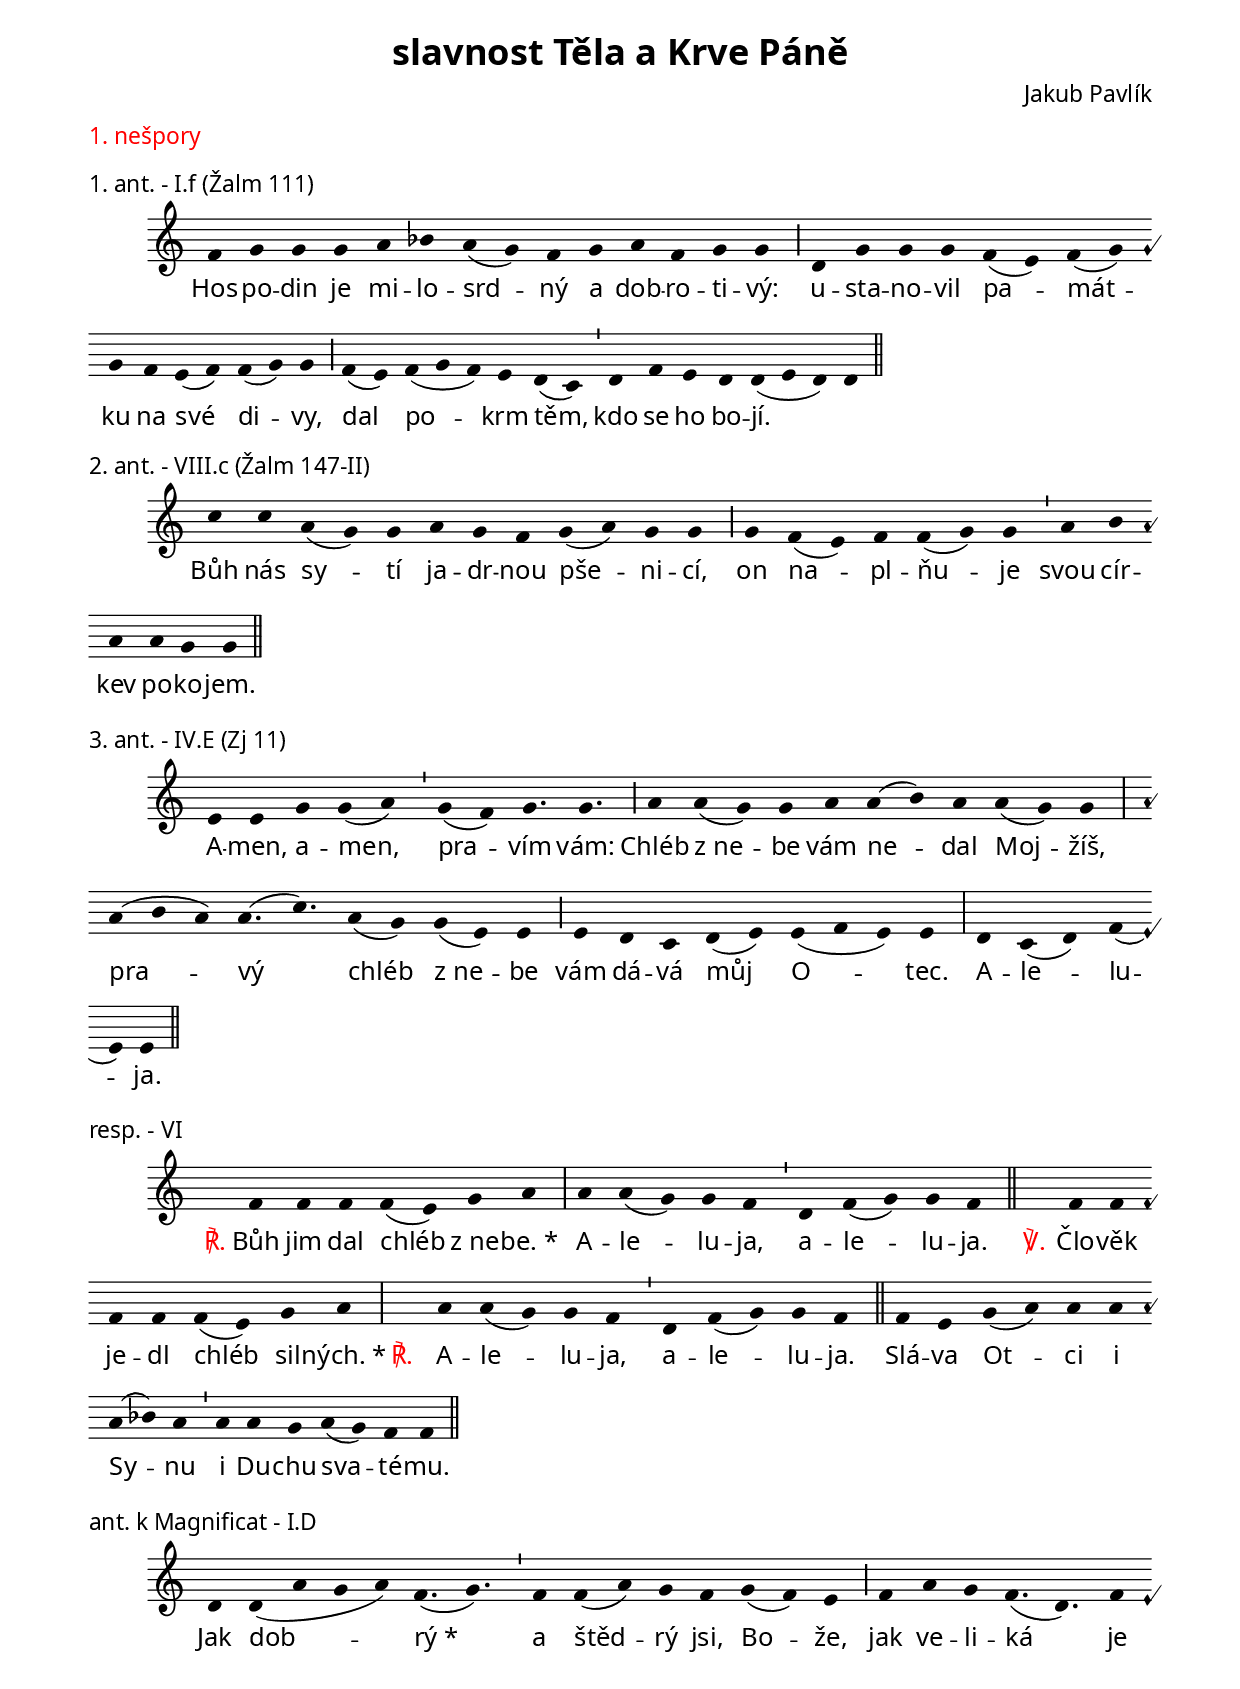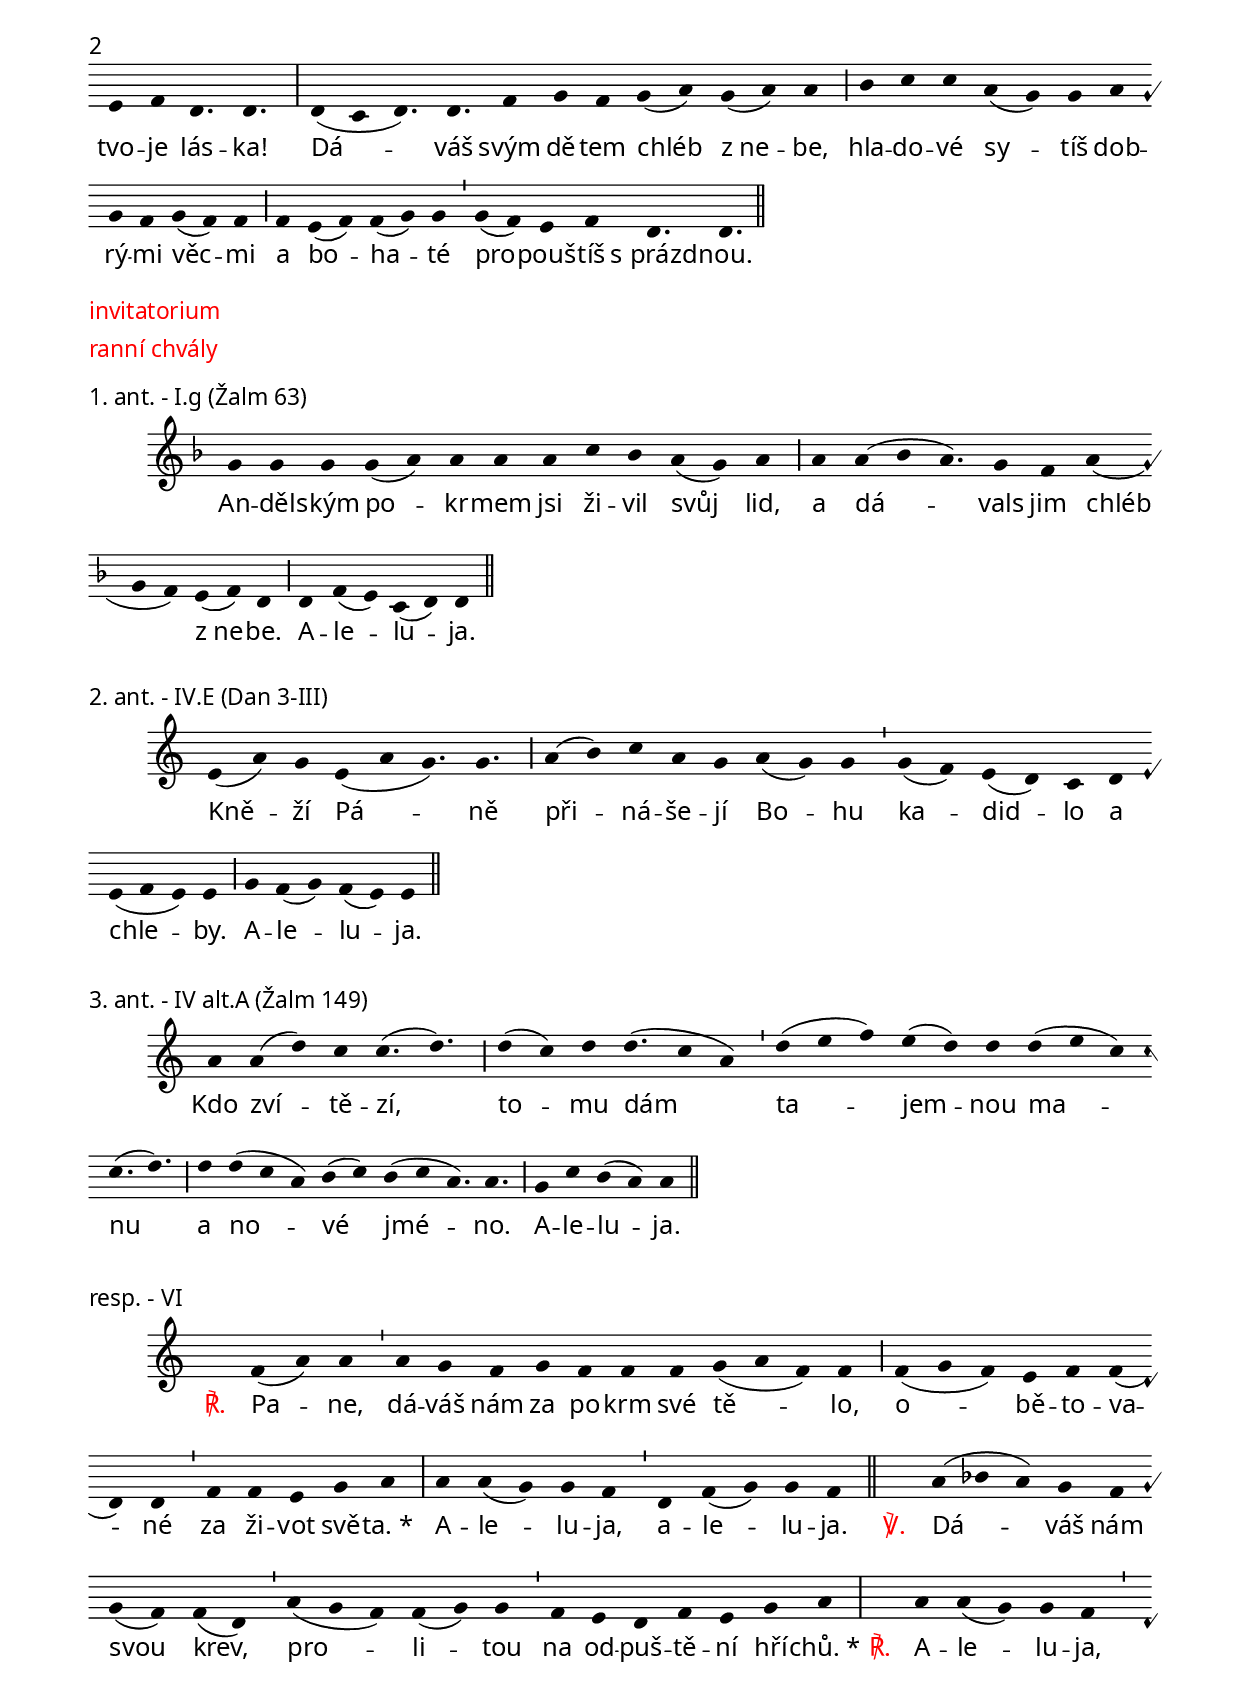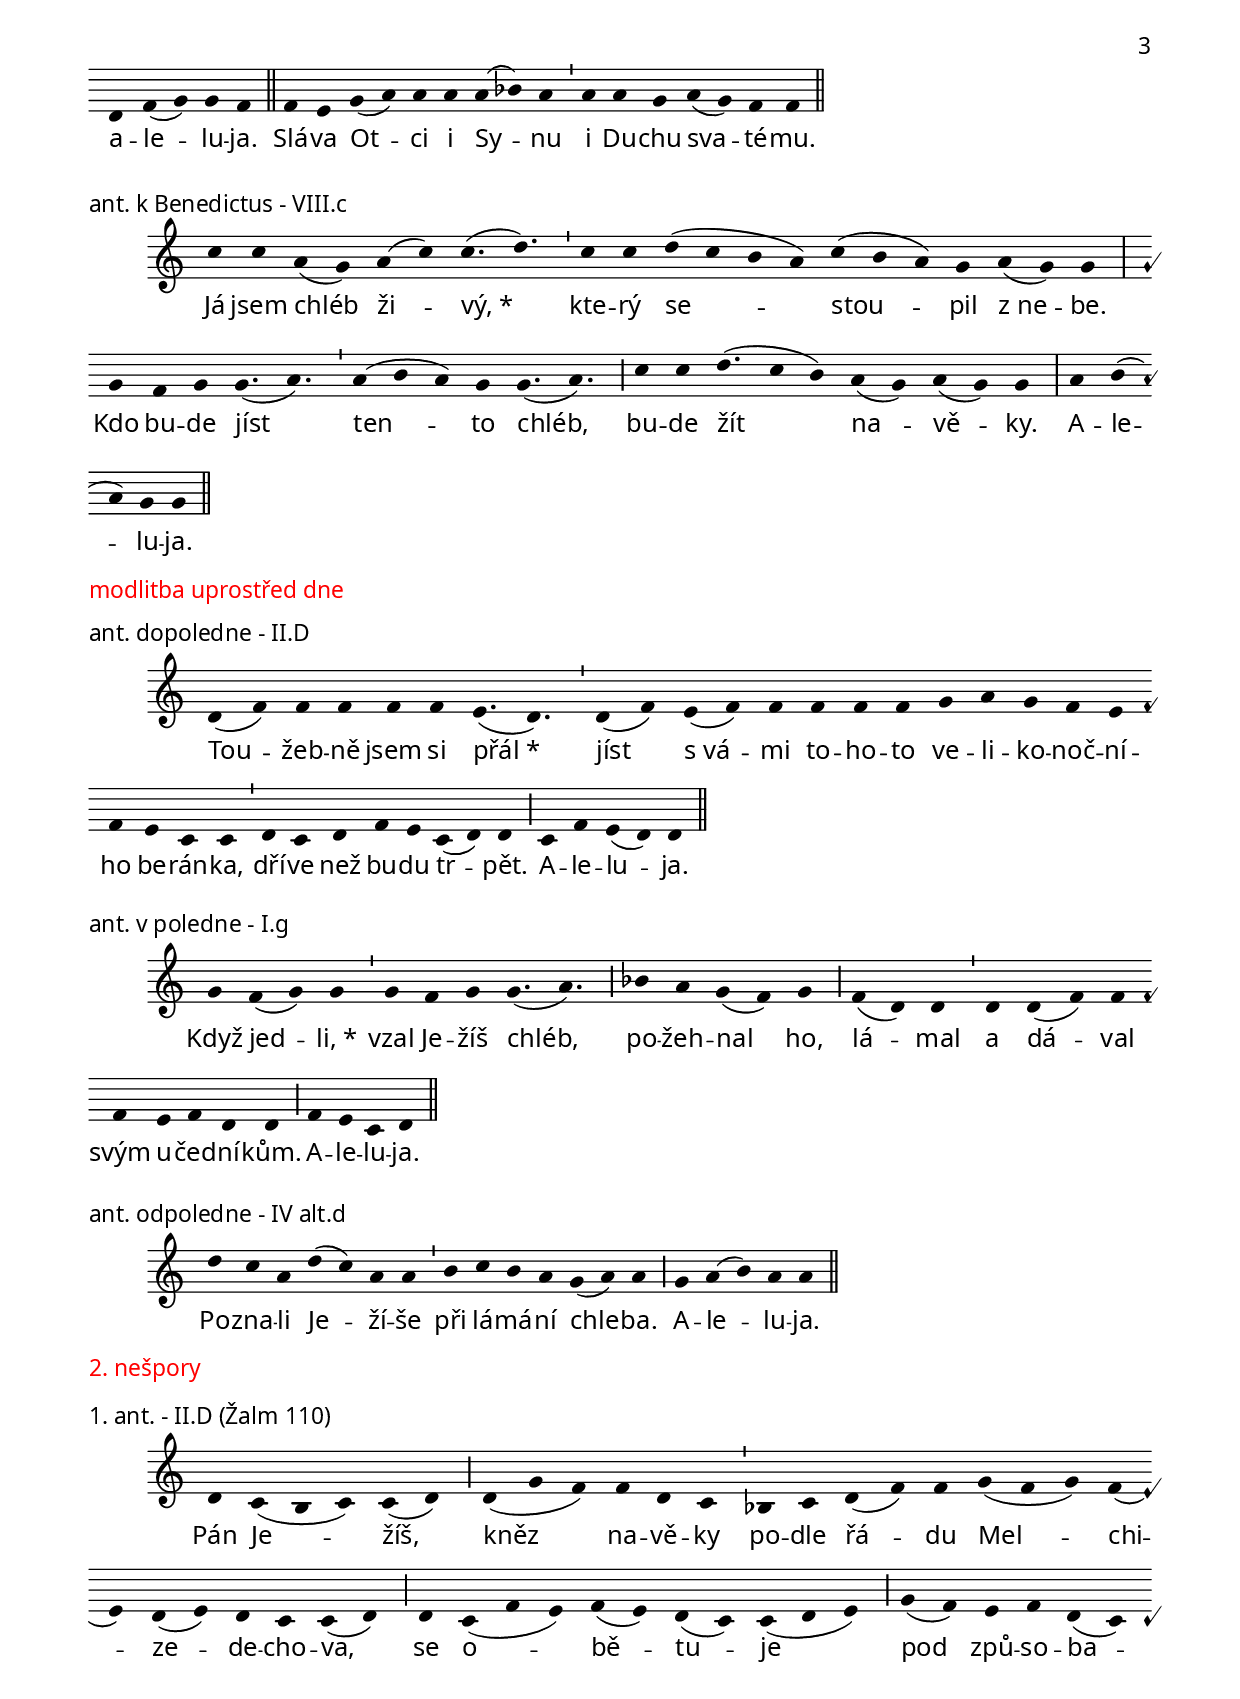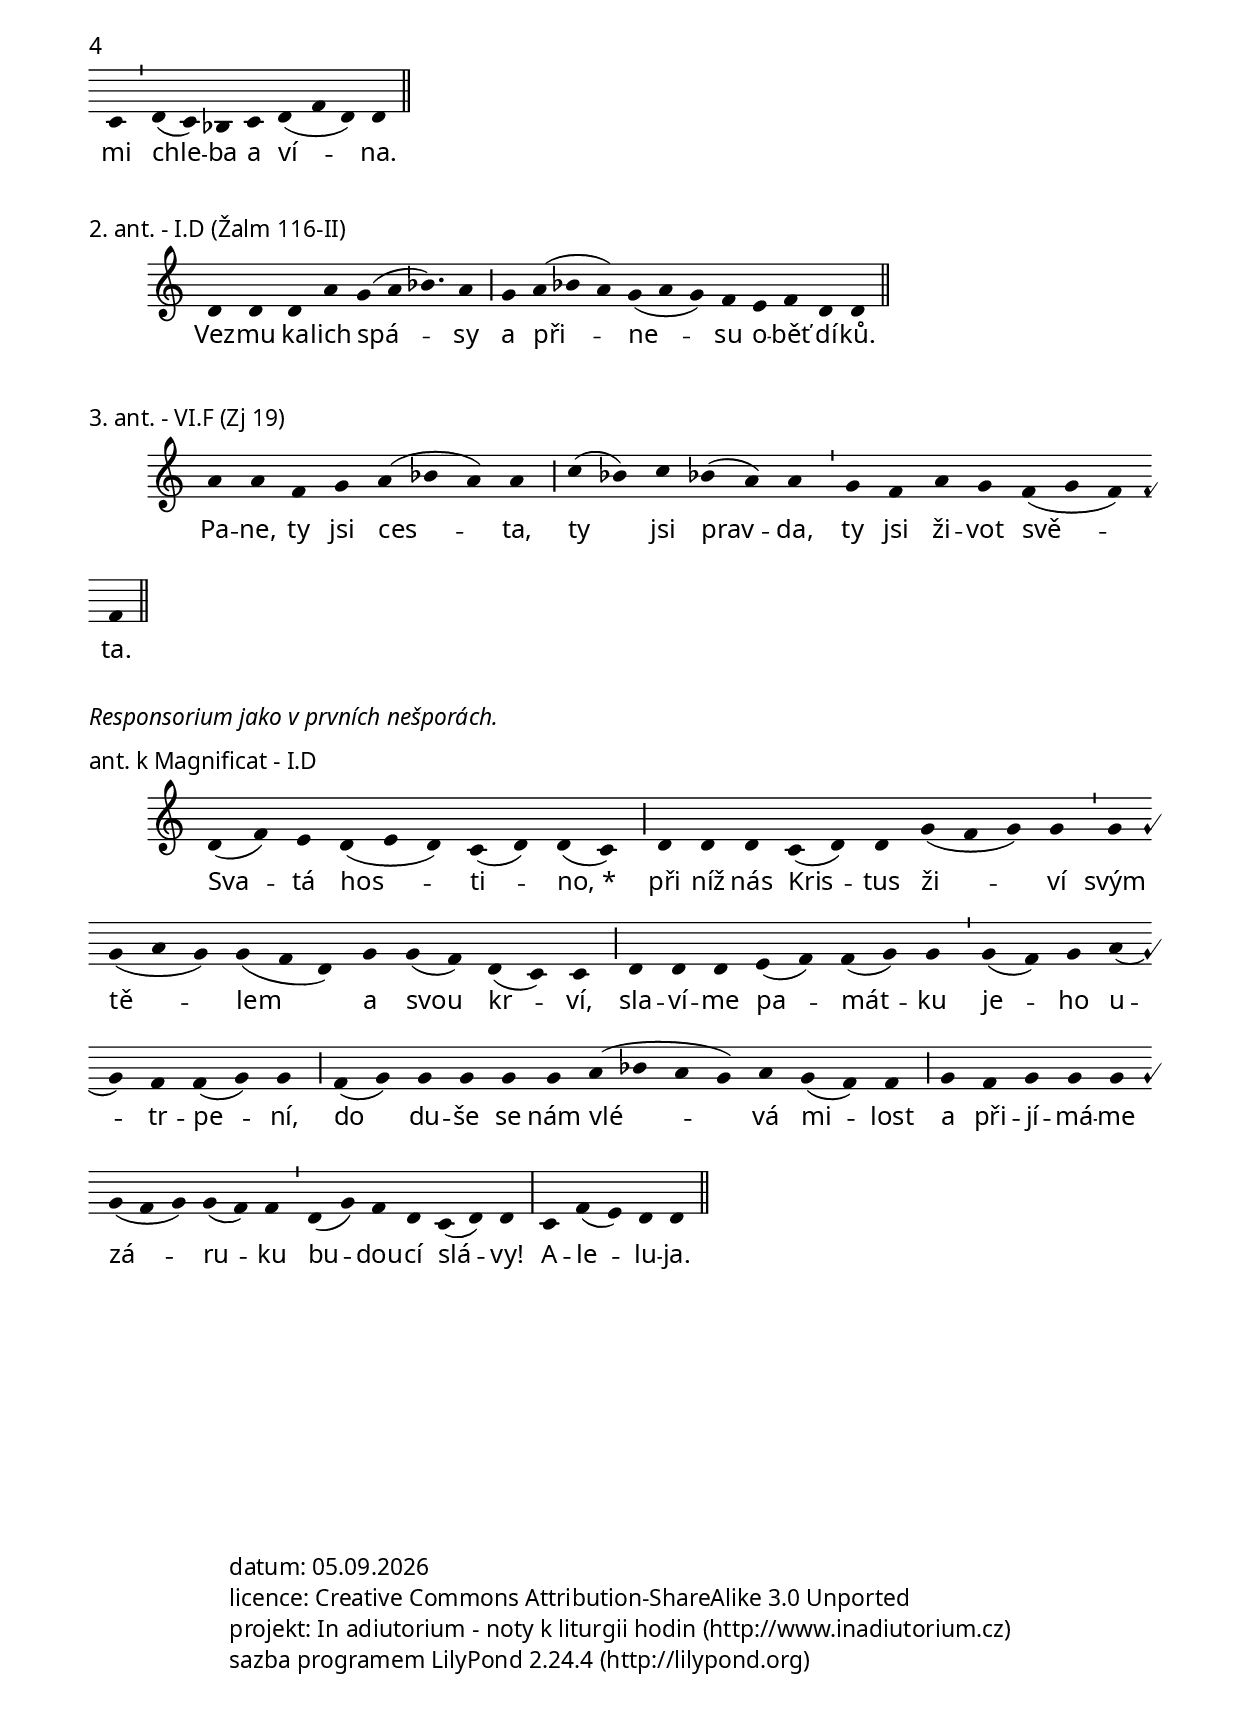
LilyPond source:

\version "2.14.2"

\header {
  title = "slavnost Těla a Krve Páně"
  composer = "Jakub Pavlík"
}

\include "spolecne.ly"
\include "dilyresponsorii.ly"

\markup {\nadpisHodinka {"1. nešpory"}}

\score {
  \relative c' {
    \choralniRezim
    f g g g a4 bes a( g) f g a f g g \barMaior
    d g g g f( e) f( g) g f e( f) f( g) g \barMaior
    f( e) f( g f) e d( c) \barMin d f e d d( e d) d \barFinalis
  }
  \addlyrics {
    Hos -- po -- din je mi -- lo -- srd -- ný a dob -- ro -- ti -- vý:
    u -- sta -- no -- vil pa -- mát -- ku na své di -- vy,
    dal po -- krm těm, kdo se ho bo -- jí.
  }
  \header {
    quid = "1. ant."
    modus = "I"
    differentia = "f" 
    psalmus = "Žalm 111"
    id = ""
    piece = \markup {\sestavTitulek}
  }
}

\score {
  \relative c'' {
    \choralniRezim
    c4 c a( g) g a g f g( a) g g \barMaior
    g f( e) f f( g) g \barMin a b a a g g \barFinalis
  }
  \addlyrics {
    Bůh nás sy -- tí ja -- dr -- nou pše -- ni -- cí,
    on na -- pl -- ňu -- je svou cír -- kev po -- ko -- jem.
  }
  \header {
    quid = "2. ant."
    modus = "VIII"
    differentia = "c" 
    psalmus = "Žalm 147-II"
    id = ""
    piece = \markup {\sestavTitulek}
  }
}

\score {
  \relative c' {
    \choralniRezim
    e4 e g g( a) \barMin g( f) g4. g \barMaior
    a4 a( g) g a a( b) a a( g) g \barMax
    a( b a) a4.( c) a4( g) g( e) e \barMaior
    e d c d( e) e( f e) e \barMax
    d c( d) f( e) e \barFinalis
  }
  \addlyrics {
    A -- men, a -- men, pra -- vím vám:
    Chléb z_ne -- be vám ne -- dal Moj -- žíš,
    pra -- vý chléb z_ne -- be vám dá -- vá můj O -- tec.
    A -- le -- lu -- ja.
  }
  \header {
    quid = "3. ant."
    modus = "IV"
    differentia = "E" 
    psalmus = "Zj 11"
    id = ""
    piece = \markup {\sestavTitulek}
  }
}

\score {
  \relative c' {
    \choralniRezim
    
    % R
    \neviditelna f
    f4 f f f( e) g a \barMax
    \respVIalelujaResponsum \barFinalis
    % V
    \neviditelna f
    f4 f f f f( e) g a \barMax
    % R
    \neviditelna a
    \respVIalelujaResponsum \barFinalis
    % Slava
    \respVIalelujaDoxologie \barFinalis
  }
  \addlyrics {
    \Response Bůh jim dal chléb z_ne -- be._* 
    A -- le -- lu -- ja, a -- le -- lu -- ja.
    \Verse Člo -- věk je -- dl chléb sil -- ných._*
    \Response A -- le -- lu -- ja, a -- le -- lu -- ja.
    \textRespDoxologie
  }
  \header {
    quid = "resp."
    modus = "VI"
    id = ""
    piece = \markup {\sestavTitulekResp}
  }
}

\score {
  \relative c' {
    \choralniRezim
    d4 d( a' g a) f4.( g) \barMin f4 f( a) g f g( f) e \barMaior
    f a g f4.( d) f4 e f d4. d \barMax
    
    d4( c d4.) d f4 g f g( a) g( a) a \barMaior
    b c c a( g) g a g f g( f) f \barMaior
    f e( f) f( g) g \barMin g( f) e f d4. d \barFinalis
  }
  \addlyrics {
    Jak dob -- rý_* a štěd -- rý jsi, Bo -- že,
    jak ve -- li -- ká je tvo -- je lás -- ka!
    
    Dá -- váš svým dě -- tem chléb z_ne -- be,
    hla -- do -- vé sy -- tíš dob -- rý -- mi věc -- mi
    a bo -- ha -- té pro -- pouš -- tíš s_prázd -- nou.
  }
  \header {
    quid = "ant. k Magnificat"
    modus = "I"
    differentia = "D" 
    psalmus = ""
    id = ""
    piece = \markup {\sestavTitulekBezZalmu}
  }
}

\markup {\nadpisHodinka {"invitatorium"}}

\score {
  \relative c' {
    \choralniRezim
    
  }
  \addlyrics {
    Pojď -- me, klaň -- me se Kris -- tu, na -- še -- mu Pá -- nu;
    on je chléb ži -- vo -- ta.
  }
  \header {
    quid = "ant."
    modus = ""
    differentia = "" 
    psalmus = ""
    id = ""
    piece = \markup {\sestavTitulekBezZalmu}
  }
}

\markup {\nadpisHodinka {"ranní chvály"}}

\score {
  \relative c'' {
    \choralniRezim
    \key f \major
    g4 g g g( a) a a a c bes a( g) a \barMaior
    a a( bes a4.) g4 f a( g f) e( f) d \barMaior
    d f( e) c( d) d \barFinalis
  }
  \addlyrics {
    An -- děl -- ským po -- kr -- mem jsi ži -- vil svůj lid,
    a dá -- vals jim chléb z_ne -- be.
    A -- le -- lu -- ja.
  }
  \header {
    quid = "1. ant."
    modus = "I"
    differentia = "g" 
    psalmus = "Žalm 63"
    id = ""
    piece = \markup {\sestavTitulek}
  }
}

\score {
  \relative c' {
    \choralniRezim
    e4( a) g e( a g4.) g \barMaior
    a4( b) c a g a( g) g \barMin 
    g( f) e( d) c d e( f e) e \barMaior
    g f( g) f( e) e \barFinalis
  }
  \addlyrics {
    Kně -- ží Pá -- ně
    při -- ná -- še -- jí Bo -- hu ka -- did -- lo a chle -- by.
    A -- le -- lu -- ja.
  }
  \header {
    quid = "2. ant."
    modus = "IV"
    differentia = "E" 
    psalmus = "Dan 3-III"
    id = ""
    piece = \markup {\sestavTitulek}
  }
}

\score {
  \relative c'' {
    \choralniRezim
    a4 a( d) c c4.( d) \barMaior
    d4( c) d d4.( c4 a) \barMin d( e f) e( d) d d( e c) c4.( d) \barMaior
    d4 d( c a) b( c) b( c a4.) a \barMaior
    g4 c b( a) a \barFinalis 
  }
  \addlyrics {
    Kdo zví -- tě -- zí, 
    to -- mu dám ta -- jem -- nou ma -- nu
    a no -- vé jmé -- no.
    A -- le -- lu -- ja.
  }
  \header {
    quid = "3. ant."
    modus = "IV alt"
    differentia = "A" 
    psalmus = "Žalm 149"
    id = ""
    piece = \markup {\sestavTitulek}
  }
}

\score {
  \relative c' {
    \choralniRezim
    
    % R
    \neviditelna f
    f4( a) a \barMin a g f g f f f g( a f) f \barMaior f( g f) e f f( d) d \barMin f f e g a \barMax
    \respVIalelujaResponsum \barFinalis
    % V
    \neviditelna f
    a( bes a) g f g( f) f( d) \barMin a'( g f) f( g) g \barMin f e d f e g a \barMax
    % R
    \neviditelna a
    \respVIalelujaResponsum \barFinalis
    % Slava
    \respVIalelujaDoxologie \barFinalis
  }
  \addlyrics {
    \Response Pa -- ne, dá -- váš nám za po -- krm své tě -- lo, o -- bě -- to -- va -- né za ži -- vot svě -- ta._*
    A -- le -- lu -- ja, a -- le -- lu -- ja.
    \Verse Dá -- váš nám svou krev, pro -- li -- tou na od -- puš -- tě -- ní hří -- chů._*
    \Response A -- le -- lu -- ja, a -- le -- lu -- ja.
    \textRespDoxologie
  }
  \header {
    quid = "resp."
    modus = "VI"
    id = ""
    piece = \markup {\sestavTitulekResp}
  }
}

\score {
  \relative c'' {
    \choralniRezim
    c4 c a( g) a( c) c4.( d) \barMin c4 c d( c b a) c( b a) g a( g) g \barMax 
    g f g g4.( a) \barMin a4( b a) g g4.( a) \barMaior c4 c d4.( c4 b) a( g) a( g) g \barMax
    a b( a) g g \barFinalis
  }
  \addlyrics {
    Já jsem chléb ži -- vý,_* kte -- rý se -- stou -- pil z_ne -- be.
    Kdo bu -- de jíst ten -- to chléb, bu -- de žít na -- vě -- ky.
    A -- le -- lu -- ja.
  }
  \header {
    quid = "ant. k Benedictus"
    modus = "VIII"
    differentia = "c" 
    psalmus = ""
    id = ""
    piece = \markup {\sestavTitulekBezZalmu}
  }
}

\markup {\nadpisHodinka {"modlitba uprostřed dne"}}

\score {
  \relative c' {
    \choralniRezim
    d4( f) f f f f e4.( d) \barMin
    d4( f) e( f) f f f f g a g f e f e c c \barMin
    d c d f e c( d) d \barMaior
    c f e( d) d \barFinalis
  }
  \addlyrics {
    Tou -- žeb -- ně jsem si přál_*
    jíst s_vá -- mi to -- ho -- to ve -- li -- ko -- noč -- ní -- ho be -- rán -- ka,
    dří -- ve než bu -- du tr -- pět.
    A -- le -- lu -- ja.
  }
  \header {
    quid = "ant. dopoledne"
    modus = "II"
    differentia = "D" 
    psalmus = ""
    id = ""
    fons = "Svatý týden, čtvrtek, ad Benedictus; přidáno aleluja"
    piece = \markup {\sestavTitulekBezZalmu}
  }
}

\score {
  \relative c'' {
    \choralniRezim
    g4 f( g) g \barMin g f g g4.( a) \barMaior
    bes4 a g( f) g \barMaior
    f( d) d \barMin d d( f) f f e f d d \barMaior
    f e c d \barFinalis
  }
  \addlyrics {
    Když jed -- li,_* vzal Je -- žíš chléb,
    po -- žeh -- nal ho,
    lá -- mal a dá -- val svým u -- čed -- ní -- kům.
    A -- le -- lu -- ja.
  }
  \header {
    quid = "ant. v poledne"
    modus = "I"
    differentia = "g" 
    psalmus = ""
    id = ""
    fons = "Velikonoční triduum, Zelený čtvrtek, ad Magnificat; přidáno aleluja"
    piece = \markup {\sestavTitulekBezZalmu}
  }
}

\score {
  \relative c'' {
    \choralniRezim
    d4 c a d( c) a a \barMin b c b a g( a) a \barMaior
    g a( b) a a \barFinalis
  }
  \addlyrics {
    Po -- zna -- li Je -- ží -- še při lá -- má -- ní chle -- ba.
    A -- le -- lu -- ja.
  }
  \header {
    quid = "ant. odpoledne"
    modus = "IV alt"
    differentia = "d" 
    psalmus = ""
    id = ""
    piece = \markup {\sestavTitulekBezZalmu}
  }
}

\markup {\nadpisHodinka {"2. nešpory"}}

\score {
  \relative c' {
    \choralniRezim
    d c( b c) c( d) \barMaior
    d( g f) f d c \barMin bes! c d( f) f g( f g) f( e) d( e) d c c( d) \barMaior
    d c( f e) f( e) d( c) c( d e) \barMaior 
    g( f) e f d( c) c \barMin d( c) bes! c d( f d) d \barFinalis
  }
  \addlyrics {
    Pán Je -- žíš,
    kněz na -- vě -- ky po -- dle řá -- du Mel -- chi -- ze -- de -- cho -- va,
    se o -- bě -- tu -- je 
    pod způ -- so -- ba -- mi chle -- ba a ví -- na.
  }
  \header {
    quid = "1. ant."
    modus = "II"
    differentia = "D" 
    psalmus = "Žalm 110"
    id = ""
    piece = \markup {\sestavTitulek}
  }
}

\score {
  \relative c' {
    \choralniRezim
    d4 d d a' g( a bes4.) a4 \barMaior
    g a( bes a) g( a g) f e f d d \barFinalis
  }
  \addlyrics {
    Vez -- mu ka -- lich spá -- sy
    a při -- ne -- su o -- běť dí -- ků.
  }
  \header {
    quid = "2. ant."
    modus = "I"
    differentia = "D" 
    psalmus = "Žalm 116-II"
    id = ""
    piece = \markup {\sestavTitulek}
  }
}

\score {
  \relative c'' {
    \choralniRezim
    a4 a f g a( bes a) a \barMaior
    c( bes) c bes( a) a \barMin g f a g f( g f) f \barFinalis
  }
  \addlyrics {
    Pa -- ne, ty jsi ces -- ta, 
    ty jsi prav -- da,
    ty jsi ži -- vot svě -- ta.
  }
  \header {
    quid = "3. ant."
    modus = "VI"
    differentia = "F" 
    psalmus = "Zj 19"
    id = ""
    piece = \markup {\sestavTitulek}
  }
}

\markup\italic{Responsorium jako v prvních nešporách.}

\score {
  \relative c' {
    \choralniRezim
    d( f) e d( e d) c( d) d( c) \barMaior
    d d d c( d) d g( f g) g \barMin g g( a g) g( f d) g g( f) d( c) c \barMaior
    d d d e( f) f( g) g \barMin g( f) g a( g) f f( g) g \barMaior
    f( g) g g g g a( bes a g) a g( f) f \barMaior
    g f g g g g( f g) g( f) f \barMin d( g) f d c( d) d \barMax
    c f( e) d d \barFinalis
  }
  \addlyrics {
    % Jedno dlouhe rozvite osloveni - bez jakehokoli nasledneho
    % sdeleni.
    Sva -- tá hos -- ti -- no,_*
    při níž nás Kris -- tus ži -- ví svým tě -- lem a svou kr -- ví,
    sla -- ví -- me pa -- mát -- ku je -- ho u -- tr -- pe -- ní,
    do du -- še se nám vlé -- vá mi -- lost
    a při -- jí -- má -- me zá -- ru -- ku bu -- dou -- cí slá -- vy!
    A -- le -- lu -- ja.
  }
  \header {
    quid = "ant. k Magnificat"
    modus = "I"
    differentia = "D" 
    psalmus = ""
    id = ""
    piece = \markup {\sestavTitulekBezZalmu}
  }
}